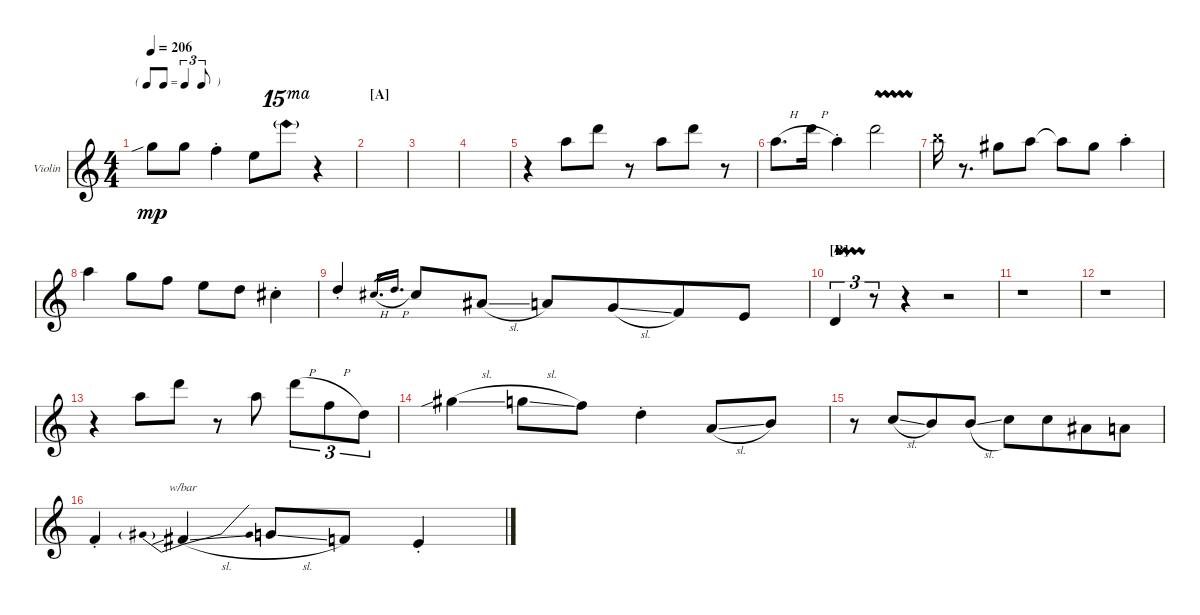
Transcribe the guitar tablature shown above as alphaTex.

\defaultSystemsLayout 4
\bracketExtendMode groupsimilarinstruments
\firstSystemTrackNameOrientation horizontal
\otherSystemsTrackNameOrientation horizontal
\track ("Violin" "Violin") {instrument violin}
\staff {score}
\tuning (E5 A4 D4 G3)
\ts (4 4)
\tf triplet8th
\tempo 206
\clef g2
\ks c
3.1{sib}.8{dy mp} 3.1.8 1.1{st}.4 0.1.8 17.1{nh g}.8{ot 15ma} r.4 |
\section ("A" "")
|
|
|
r.4 5.1.8 10.1.8 r.8 5.1.8{beam merge} 10.1.8 r.8 |
12.2{h}.8{d} 17.2{h}.16 12.2{st}.4 10.1{vw}.2 |
7.1{pm x}.16 r.8{d} 4.1.8 5.1.8 5.1{t}.8 4.1.8 5.1{st}.4 |
5.1.4 3.1.8 1.1.8 0.1.8 5.2.8 4.2{st}.4 |
5.2{st}.4 4.2{h}.16{d gr} 5.2{h}.16{d gr} 4.2.8{beam invert} 1.2{sl}.8 0.2.8 5.3{sl}.8{beam merge} 3.3.8 2.3.8 |
\section ("B" "")
0.3{vw}.4{tu (3 2)} r.8{tu (3 2)} r.4 r.2 |
r.1 |
r.1 |
r.4 5.1.8 10.1.8 r.8 5.1.8{beam split} 17.2{h}.8{tu (3 2)} 8.2{h}.8{tu (3 2)} 5.2.8{tu (3 2)} |
11.2{sib sl}.4 10.2{sl}.8 8.2.8 5.2{st}.4 0.2{sl}.8 2.2.8 |
r.8 3.2{sl}.8{beam invert beam merge} 2.2.8 2.2{sl}.8 3.2.8 3.2.8{beam merge} 1.2.8 0.2.8 |
3.3{st}.4 6.3{sib sl}.4{tbe (predivedive default 0 -4 30 0)} 5.3{sl}.8 3.3.8 2.3{st}.4
